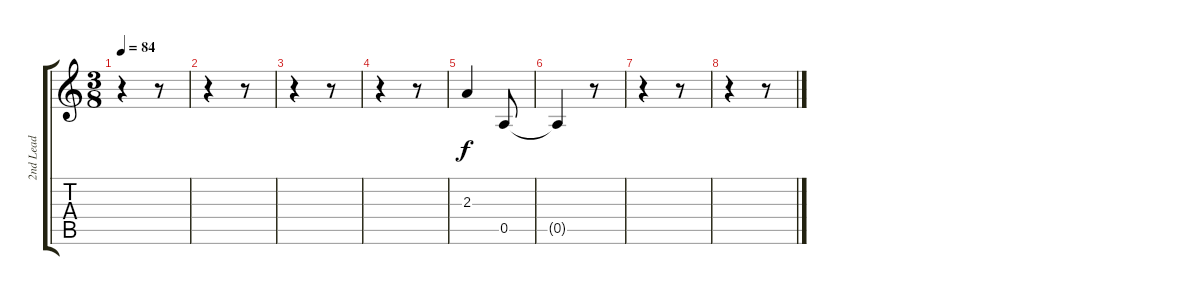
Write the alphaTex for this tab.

\track ("2nd Lead" "2nd Lead") {instrument electricguitarjazz}
\staff {score tabs}
\tuning (E4 B3 G3 D3 A2 F2) {hide}
\ts (3 8)
\tempo 84
\clef g2
\ks c
r.4{dy f} r.8 |
r.4 r.8 |
r.4 r.8 |
r.4 r.8 |
2.3.4 0.5.8 |
0.5{t}.4 r.8 |
r.4 r.8 |
r.4 r.8
